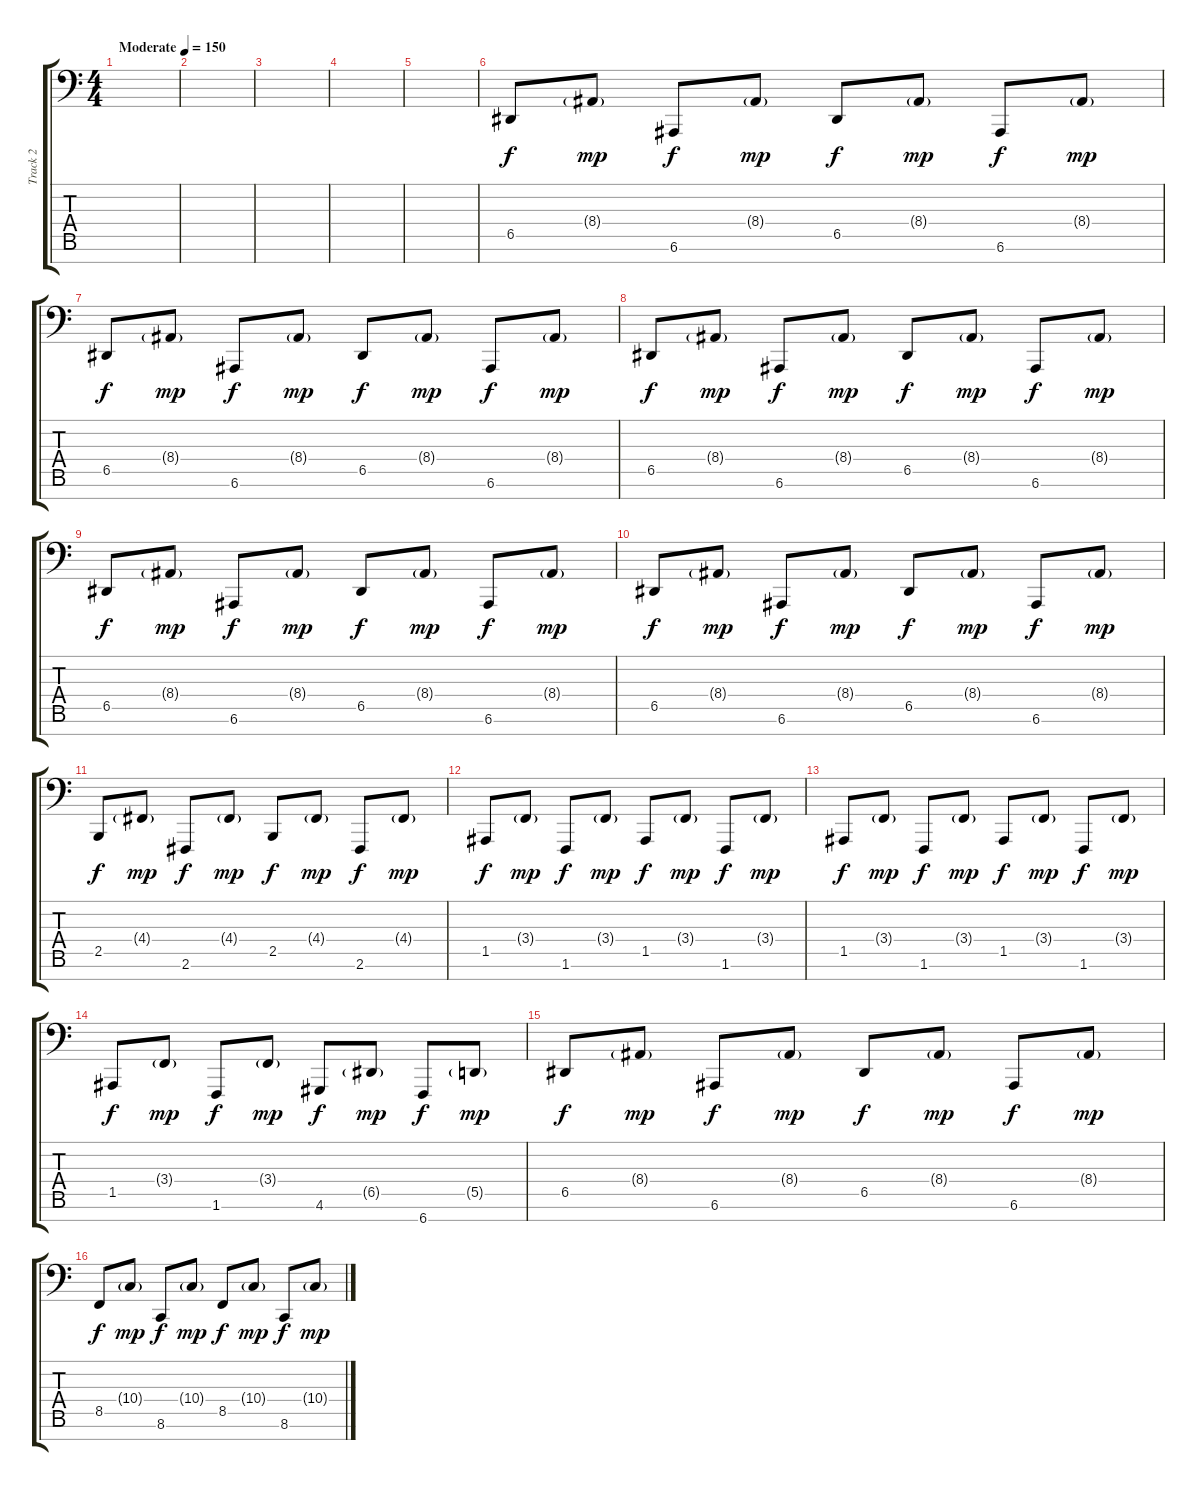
\track ("Track 2" "Track 2") {instrument frenchhorn}
\staff {score tabs}
\tuning (E3 B2 G2 D2 A1 E1 B0) {hide}
\ts (4 4)
\tempo (150 "Moderate")
\clef f4
\ks c
|
|
|
|
|
6.5.8 8.4{g}.8{dy mp} 6.6.8{dy f} 8.4{g}.8{dy mp} 6.5.8{dy f} 8.4{g}.8{dy mp} 6.6.8{dy f} 8.4{g}.8{dy mp} |
6.5.8{dy f} 8.4{g}.8{dy mp} 6.6.8{dy f} 8.4{g}.8{dy mp} 6.5.8{dy f} 8.4{g}.8{dy mp} 6.6.8{dy f} 8.4{g}.8{dy mp} |
6.5.8{dy f} 8.4{g}.8{dy mp} 6.6.8{dy f} 8.4{g}.8{dy mp} 6.5.8{dy f} 8.4{g}.8{dy mp} 6.6.8{dy f} 8.4{g}.8{dy mp} |
6.5.8{dy f} 8.4{g}.8{dy mp} 6.6.8{dy f} 8.4{g}.8{dy mp} 6.5.8{dy f} 8.4{g}.8{dy mp} 6.6.8{dy f} 8.4{g}.8{dy mp} |
6.5.8{dy f} 8.4{g}.8{dy mp} 6.6.8{dy f} 8.4{g}.8{dy mp} 6.5.8{dy f} 8.4{g}.8{dy mp} 6.6.8{dy f} 8.4{g}.8{dy mp} |
2.5.8{dy f} 4.4{g}.8{dy mp} 2.6.8{dy f} 4.4{g}.8{dy mp} 2.5.8{dy f} 4.4{g}.8{dy mp} 2.6.8{dy f} 4.4{g}.8{dy mp} |
1.5.8{dy f} 3.4{g}.8{dy mp} 1.6.8{dy f} 3.4{g}.8{dy mp} 1.5.8{dy f} 3.4{g}.8{dy mp} 1.6.8{dy f} 3.4{g}.8{dy mp} |
1.5.8{dy f} 3.4{g}.8{dy mp} 1.6.8{dy f} 3.4{g}.8{dy mp} 1.5.8{dy f} 3.4{g}.8{dy mp} 1.6.8{dy f} 3.4{g}.8{dy mp} |
1.5.8{dy f} 3.4{g}.8{dy mp} 1.6.8{dy f} 3.4{g}.8{dy mp} 4.6.8{dy f} 6.5{g}.8{dy mp} 6.7.8{dy f} 5.5{g}.8{dy mp} |
6.5.8{dy f} 8.4{g}.8{dy mp} 6.6.8{dy f} 8.4{g}.8{dy mp} 6.5.8{dy f} 8.4{g}.8{dy mp} 6.6.8{dy f} 8.4{g}.8{dy mp} |
8.5.8{dy f} 10.4{g}.8{dy mp} 8.6.8{dy f} 10.4{g}.8{dy mp} 8.5.8{dy f} 10.4{g}.8{dy mp} 8.6.8{dy f} 10.4{g}.8{dy mp}
